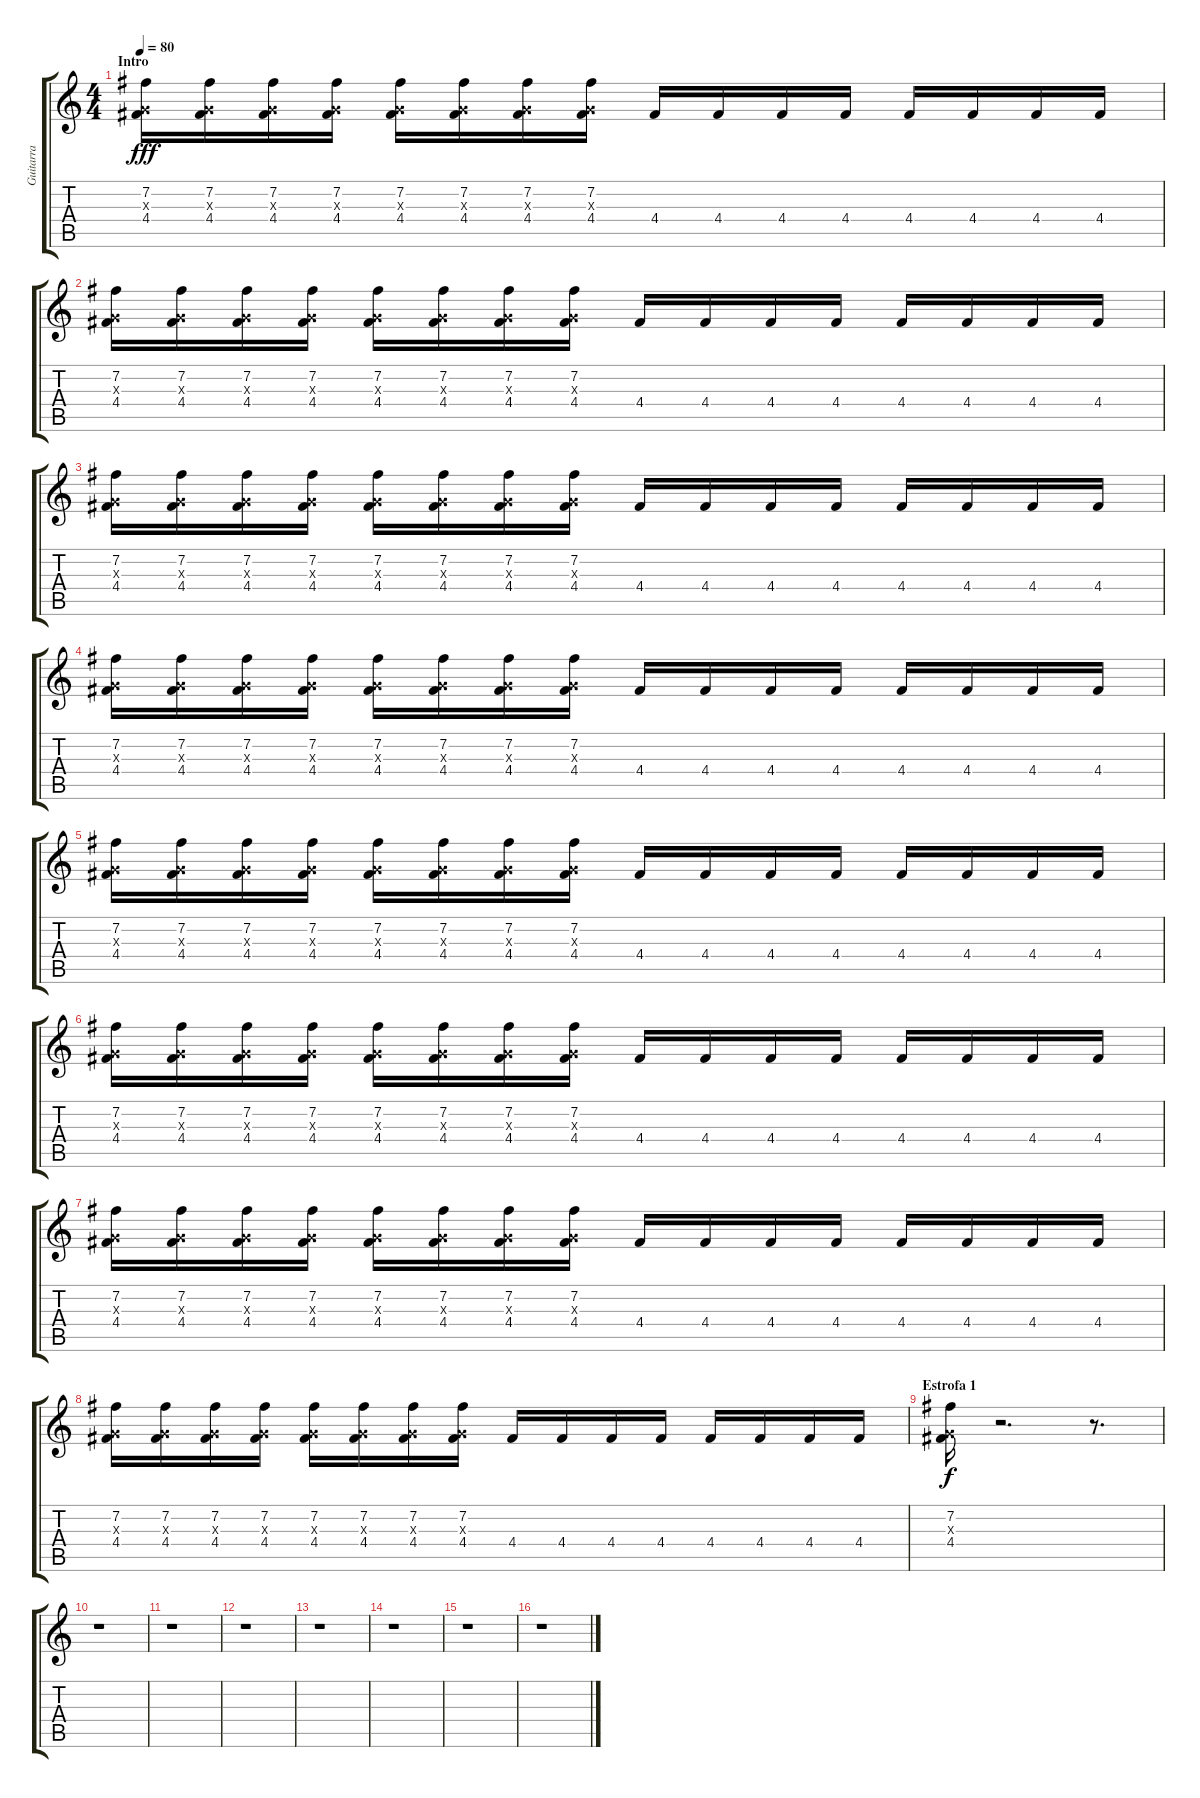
\track ("Guitarra" "Guitarra") {instrument distortionguitar}
\staff {score tabs}
\tuning (E4 B3 G3 D3 A2 E2) {hide}
\ts (4 4)
\section ("" "Intro")
\tempo 80
\clef g2
\ks c
(7.2 0.3{x} 4.4).16{dy fff instrument distortionguitar} (7.2 0.3{x} 4.4).16 (7.2 0.3{x} 4.4).16 (7.2 0.3{x} 4.4).16 (7.2 0.3{x} 4.4).16 (7.2 0.3{x} 4.4).16 (7.2 0.3{x} 4.4).16 (7.2 0.3{x} 4.4).16 4.4.16 4.4.16 4.4.16 4.4.16 4.4.16 4.4.16 4.4.16 4.4.16 |
(7.2 0.3{x} 4.4).16 (7.2 0.3{x} 4.4).16 (7.2 0.3{x} 4.4).16 (7.2 0.3{x} 4.4).16 (7.2 0.3{x} 4.4).16 (7.2 0.3{x} 4.4).16 (7.2 0.3{x} 4.4).16 (7.2 0.3{x} 4.4).16 4.4.16 4.4.16 4.4.16 4.4.16 4.4.16 4.4.16 4.4.16 4.4.16 |
(7.2 0.3{x} 4.4).16 (7.2 0.3{x} 4.4).16 (7.2 0.3{x} 4.4).16 (7.2 0.3{x} 4.4).16 (7.2 0.3{x} 4.4).16 (7.2 0.3{x} 4.4).16 (7.2 0.3{x} 4.4).16 (7.2 0.3{x} 4.4).16 4.4.16 4.4.16 4.4.16 4.4.16 4.4.16 4.4.16 4.4.16 4.4.16 |
(7.2 0.3{x} 4.4).16 (7.2 0.3{x} 4.4).16 (7.2 0.3{x} 4.4).16 (7.2 0.3{x} 4.4).16 (7.2 0.3{x} 4.4).16 (7.2 0.3{x} 4.4).16 (7.2 0.3{x} 4.4).16 (7.2 0.3{x} 4.4).16 4.4.16 4.4.16 4.4.16 4.4.16 4.4.16 4.4.16 4.4.16 4.4.16 |
(7.2 0.3{x} 4.4).16 (7.2 0.3{x} 4.4).16 (7.2 0.3{x} 4.4).16 (7.2 0.3{x} 4.4).16 (7.2 0.3{x} 4.4).16 (7.2 0.3{x} 4.4).16 (7.2 0.3{x} 4.4).16 (7.2 0.3{x} 4.4).16 4.4.16 4.4.16 4.4.16 4.4.16 4.4.16 4.4.16 4.4.16 4.4.16 |
(7.2 0.3{x} 4.4).16 (7.2 0.3{x} 4.4).16 (7.2 0.3{x} 4.4).16 (7.2 0.3{x} 4.4).16 (7.2 0.3{x} 4.4).16 (7.2 0.3{x} 4.4).16 (7.2 0.3{x} 4.4).16 (7.2 0.3{x} 4.4).16 4.4.16 4.4.16 4.4.16 4.4.16 4.4.16 4.4.16 4.4.16 4.4.16 |
(7.2 0.3{x} 4.4).16 (7.2 0.3{x} 4.4).16 (7.2 0.3{x} 4.4).16 (7.2 0.3{x} 4.4).16 (7.2 0.3{x} 4.4).16 (7.2 0.3{x} 4.4).16 (7.2 0.3{x} 4.4).16 (7.2 0.3{x} 4.4).16 4.4.16 4.4.16 4.4.16 4.4.16 4.4.16 4.4.16 4.4.16 4.4.16 |
(7.2 0.3{x} 4.4).16 (7.2 0.3{x} 4.4).16 (7.2 0.3{x} 4.4).16 (7.2 0.3{x} 4.4).16 (7.2 0.3{x} 4.4).16 (7.2 0.3{x} 4.4).16 (7.2 0.3{x} 4.4).16 (7.2 0.3{x} 4.4).16 4.4.16 4.4.16 4.4.16 4.4.16 4.4.16 4.4.16 4.4.16 4.4.16 |
\section ("" "Estrofa 1")
(7.2 0.3{x} 4.4).16{dy f} r.2{d} r.8{d} |
r.1 |
r.1 |
r.1 |
r.1 |
r.1 |
r.1 |
r.1
